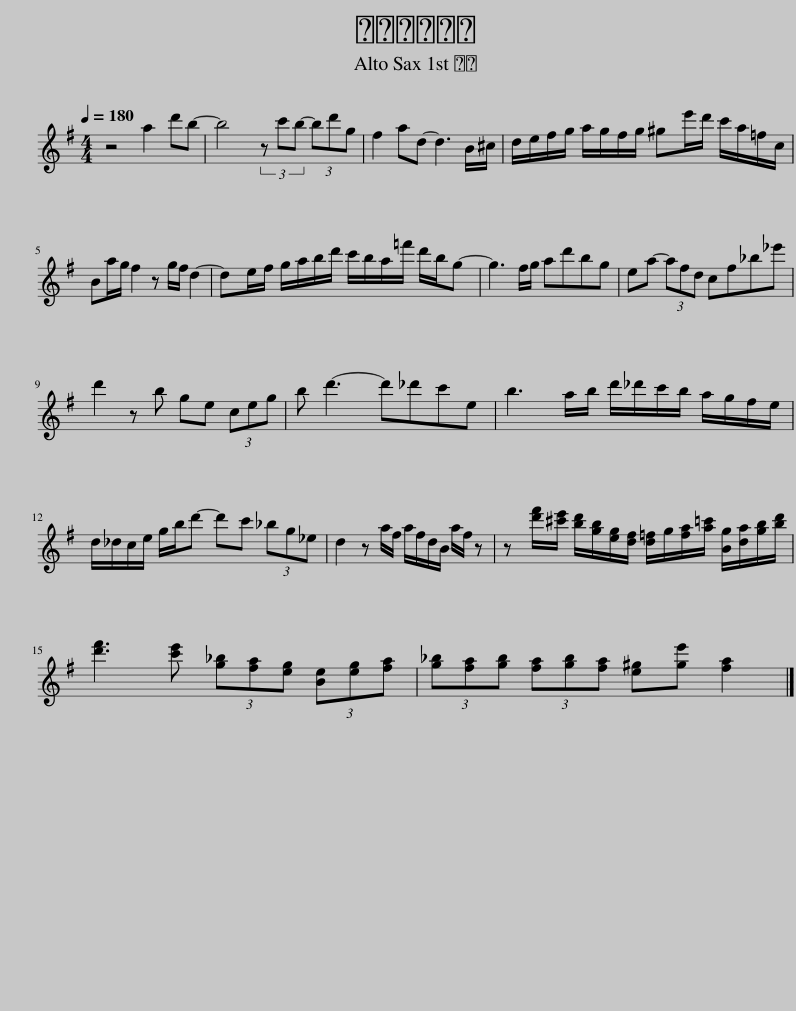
X:1
L:1/8
Q:1/4=180
M:4/4
I:linebreak $
K:G
V:1 treble
V:1
 z4 a2 d'b- | b4 (3z c'b- (3bd'g | f2 ad- d3 B/^c/ | d/e/f/g/ a/g/f/g/ ^ge'/d'/ c'/a/=f/c/ |$ Ba/g/ f2 z g/f/ d2- | %5
 de/f/ g/a/b/d'/ c'/b/a/=f'/ d'/b/g- | g3 f/g/ ad'bg | ea- (3afd cf_b_e' |$ d'2 z b ge (3ceg | b d'3- d'_d'c'e | %10
 b3 a/b/ d'/_d'/c'/b/ a/g/f/e/ |$ d/_d/c/e/ g/b/d'- d'c' (3_bg_e | d2 z a/f/ a/f/d/B/ a/f/ z | z [d'f']/[^c'e']/ [bd']/[gb]/[eg]/[df]/ [d=f]/g/[fa]/[a=c']/ [Bg]/[da]/[gb]/[bd']/ |$ [d'f']3 [c'e'] (3[g_b][fa][eg] (3[Be][eg][fa] | %15
 (3[g_b][fa][gb] (3[fa][gb][fa] [e^g][ge'] [fa]2 |] %16
